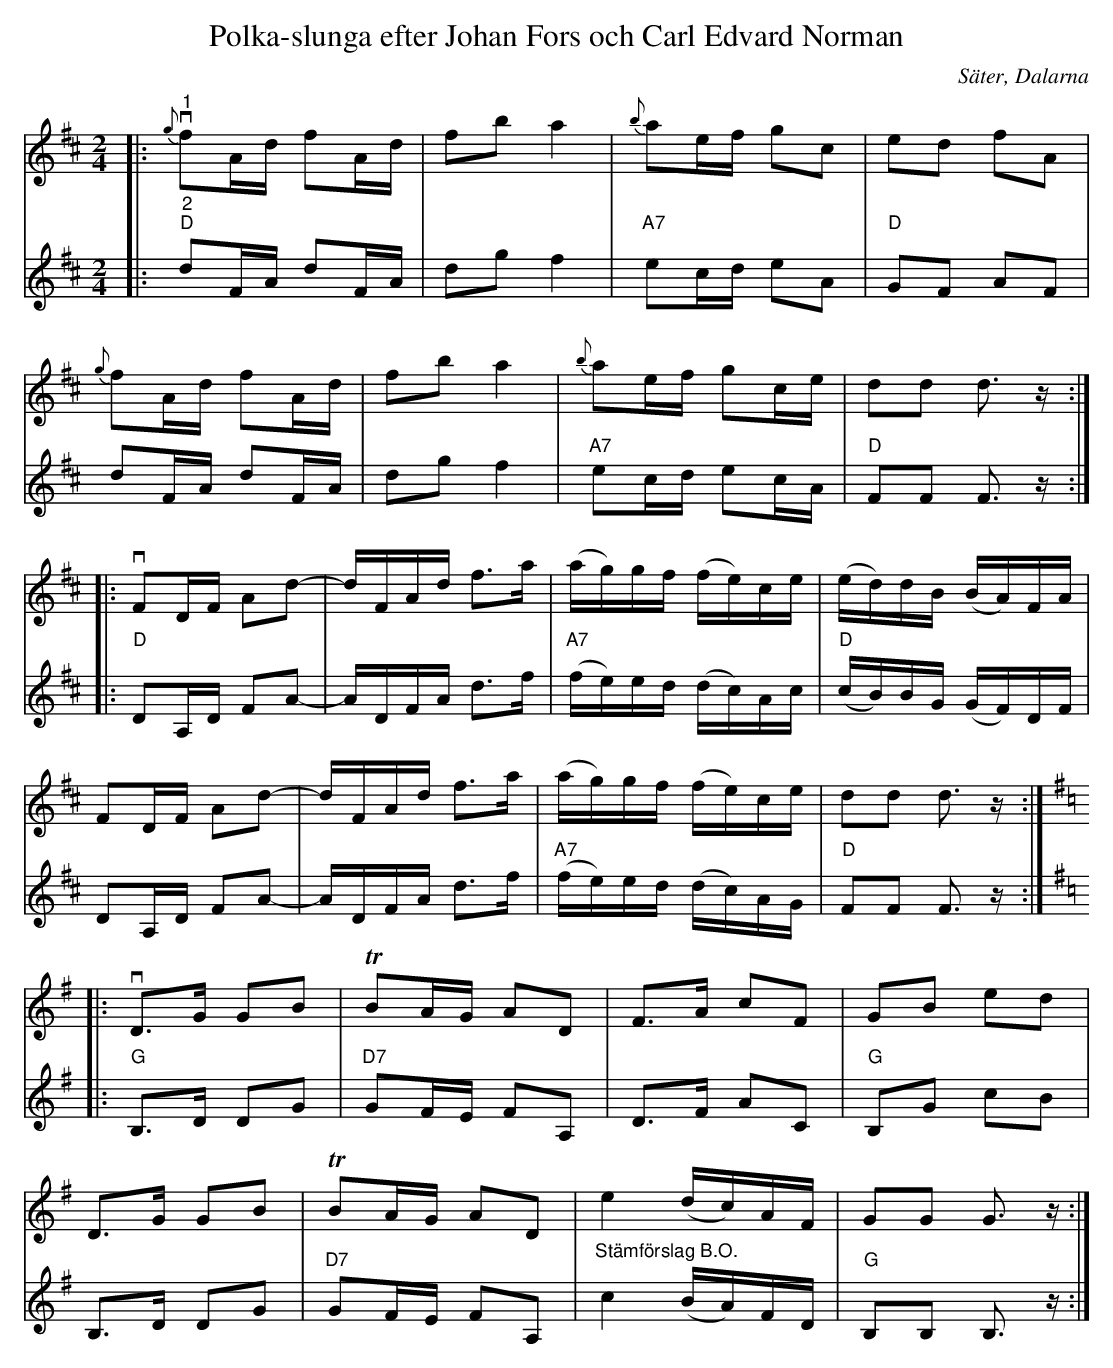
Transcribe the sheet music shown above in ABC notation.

X:1
T:Polka-slunga efter Johan Fors och Carl Edvard Norman
O:Säter, Dalarna
L:1/16
M:2/4
K:D
V:1
|:"^1"v{g} f2Ad f2Ad | f2b2 a4 |{b} a2ef g2c2 | e2d2 f2A2 |
{g} f2Ad f2Ad | f2b2 a4 | {b} a2ef g2ce | d2d2 d3 z ::
v F2DF A2d2- | dFAd f2>a2 | (ag)gf (fe)ce | (ed)dB (BA)FA |
F2DF A2d2- | dFAd f2>a2 | (ag)gf (fe)ce | d2d2 d3 z ::
[K:G]v D2>G2 G2B2 | T B2AG A2D2 | F2>A2 c2F2 | G2B2 e2d2 |
D2>G2 G2B2 |T B2AG A2D2 | e4 (dc)AF | G2G2 G3 z :|
V:2
|:"^2""D" d2FA d2FA | d2g2 f4 |"A7" e2cd e2A2 |"D" G2F2 A2F2 |
d2FA d2FA | d2g2 f4 | "A7" e2cd e2cA |"D" F2F2 F3 z ::
"D" D2A,D F2A2- | ADFA d2>f2 | "A7" (fe)ed (dc)Ac | "D" (cB)BG (GF)DF |
D2A,D F2A2- | ADFA d2>f2 | "A7" (fe)ed (dc)AG | "D" F2F2 F3 z ::
[K:G]"G" B,2>D2 D2G2 | "D7" G2FE F2A,2 | D2>F2 A2C2 |"G" B,2G2 c2B2 |
B,2>D2 D2G2 |"D7" G2FE F2A,2 | "^Stämförslag B.O." c4 (BA)FD |"G" B,2B,2 B,3 z :|
